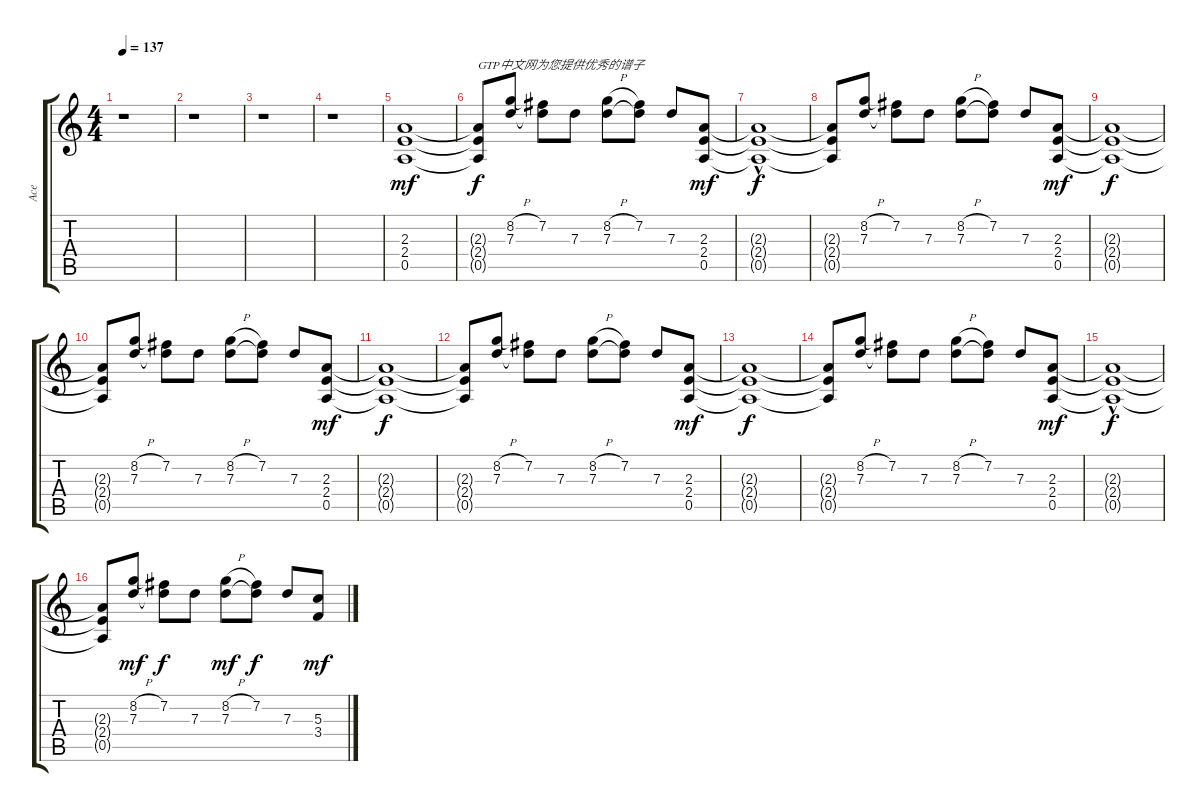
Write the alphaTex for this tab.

\track ("Ace" "Ace") {instrument distortionguitar}
\staff {score tabs}
\tuning (E4 B3 G3 D3 A2 E2) {hide}
\ts (4 4)
\tempo 137
\clef g2
\ks c
r.1{dy mf instrument distortionguitar} |
r.1 |
r.1 |
r.1 |
(2.3 2.4 0.5).1 |
(2.3{t} 2.4{t} 0.5{t}).8{txt "GTP中文网为您提供优秀的谱子" dy f} (8.2{h} 7.3).8 (7.2 7.3{t}).8 7.3.8 (8.2{h} 7.3).8 (7.2 7.3{t}).8 7.3.8 (2.3 2.4 0.5).8{dy mf} |
(2.3{t} 2.4{hac t} 0.5{t}).1{dy f} |
(2.3{t} 2.4{t} 0.5{t}).8 (8.2{h} 7.3).8 (7.2 7.3{t}).8 7.3.8 (8.2{h} 7.3).8 (7.2 7.3{t}).8 7.3.8 (2.3 2.4 0.5).8{dy mf} |
(2.3{t} 2.4{t} 0.5{t}).1{dy f} |
(2.3{t} 2.4{t} 0.5{t}).8 (8.2{h} 7.3).8 (7.2 7.3{t}).8 7.3.8 (8.2{h} 7.3).8 (7.2 7.3{t}).8 7.3.8 (2.3 2.4 0.5).8{dy mf} |
(2.3{t} 2.4{t} 0.5{t}).1{dy f} |
(2.3{t} 2.4{t} 0.5{t}).8 (8.2{h} 7.3).8 (7.2 7.3{t}).8 7.3.8 (8.2{h} 7.3).8 (7.2 7.3{t}).8 7.3.8 (2.3 2.4 0.5).8{dy mf} |
(2.3{t} 2.4{t} 0.5{t}).1{dy f} |
(2.3{t} 2.4{t} 0.5{t}).8 (8.2{h} 7.3).8 (7.2 7.3{t}).8 7.3.8 (8.2{h} 7.3).8 (7.2 7.3{t}).8 7.3.8 (2.3 2.4 0.5).8{dy mf} |
(2.3{t} 2.4{hac t} 0.5{t}).1{dy f} |
(2.3{t} 2.4{t} 0.5{t}).8 (8.2{h} 7.3).8{dy mf} (7.2 7.3{t}).8{dy f} 7.3.8 (8.2{h} 7.3).8{dy mf} (7.2 7.3{t}).8{dy f} 7.3.8 (5.3 3.4).8{dy mf}
